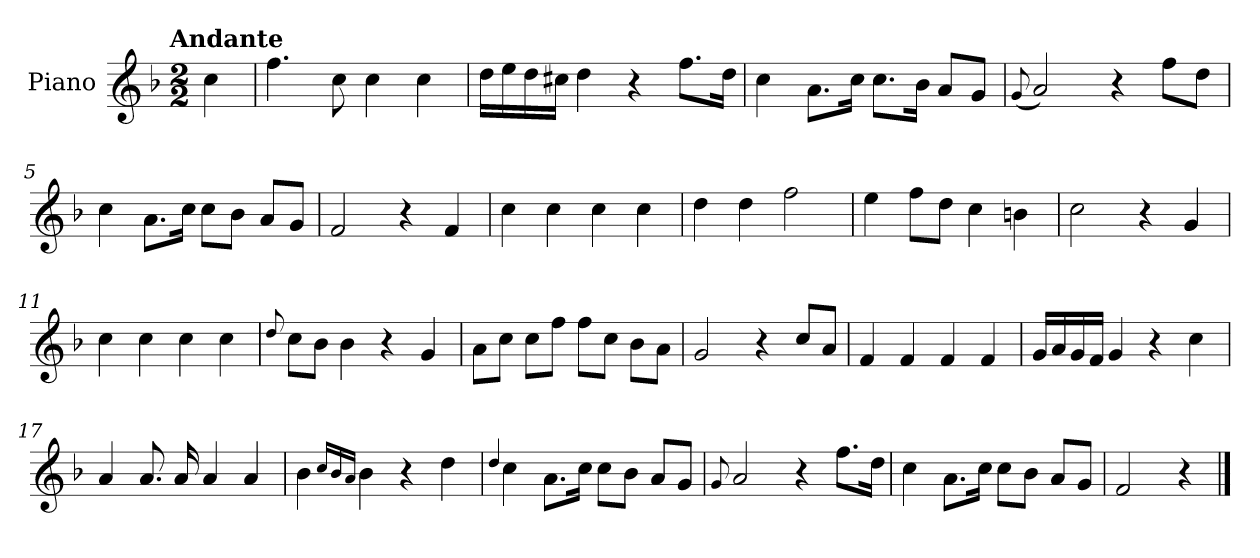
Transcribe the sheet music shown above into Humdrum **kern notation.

**kern
*part1
*staff1
*I"Piano
*I'Pno.
*clefG2
*k[b-]
!!LO:TX:omd:t=Andante
*M2/2
*MM92
=
4cc\
=1
4.ff\
8cc\
4cc\
4cc\
=2
16dd\LL
16ee\
16dd\
16cc#X\JJ
4dd\
4r
8.ff\L
16dd\Jk
=3
4cc\
8.a\L
16cc\Jk
8.cc\L
16b-\Jk
8a/L
8g/J
!!LO:LB:g=z
=4
(<8qqg/
2a/)
4r
8ff\L
8dd\J
=5
4cc\
8.a\L
16cc\Jk
8cc\L
8b-\J
8a/L
8g/J
=6
2f/
4r
4f/
=7
4cc\
4cc\
4cc\
4cc\
=8
4dd\
4dd\
2ff\
!!LO:LB:g=z
=9
4ee\
8ff\L
8dd\J
4cc\
4bn\
=10
2cc\
4r
4g/
=11
4cc\
4cc\
4cc\
4cc\
=12
8qqdd/
8cc\L
8b-\J
4b-\
4r
4g/
=13
8a\L
8cc\J
8cc\L
8ff\J
8ff\L
8cc\J
8b-\L
8a\J
!!LO:LB:g=z
=14
2g/
4r
8cc/L
8a/J
=15
4f/
4f/
4f/
4f/
=16
16g/LL
16a/
16g/
16f/JJ
4g/
4r
4cc\
=17
4a/
8.a/
16a/
4a/
4a/
=18
4b-\
16qqcc/LL
16qqb-/
16qqa/JJ
4b-\
4r
4dd\
!!LO:LB:g=z
=19
4qqdd/
4cc\
8.a\L
16cc\Jk
8cc\L
8b-\J
8a/L
8g/J
=20
8qqg/
2a/
4r
8.ff\L
16dd\Jk
=21
4cc\
8.a\L
16cc\Jk
8cc\L
8b-\J
8a/L
8g/J
=22
2f/
4r
==
*-
